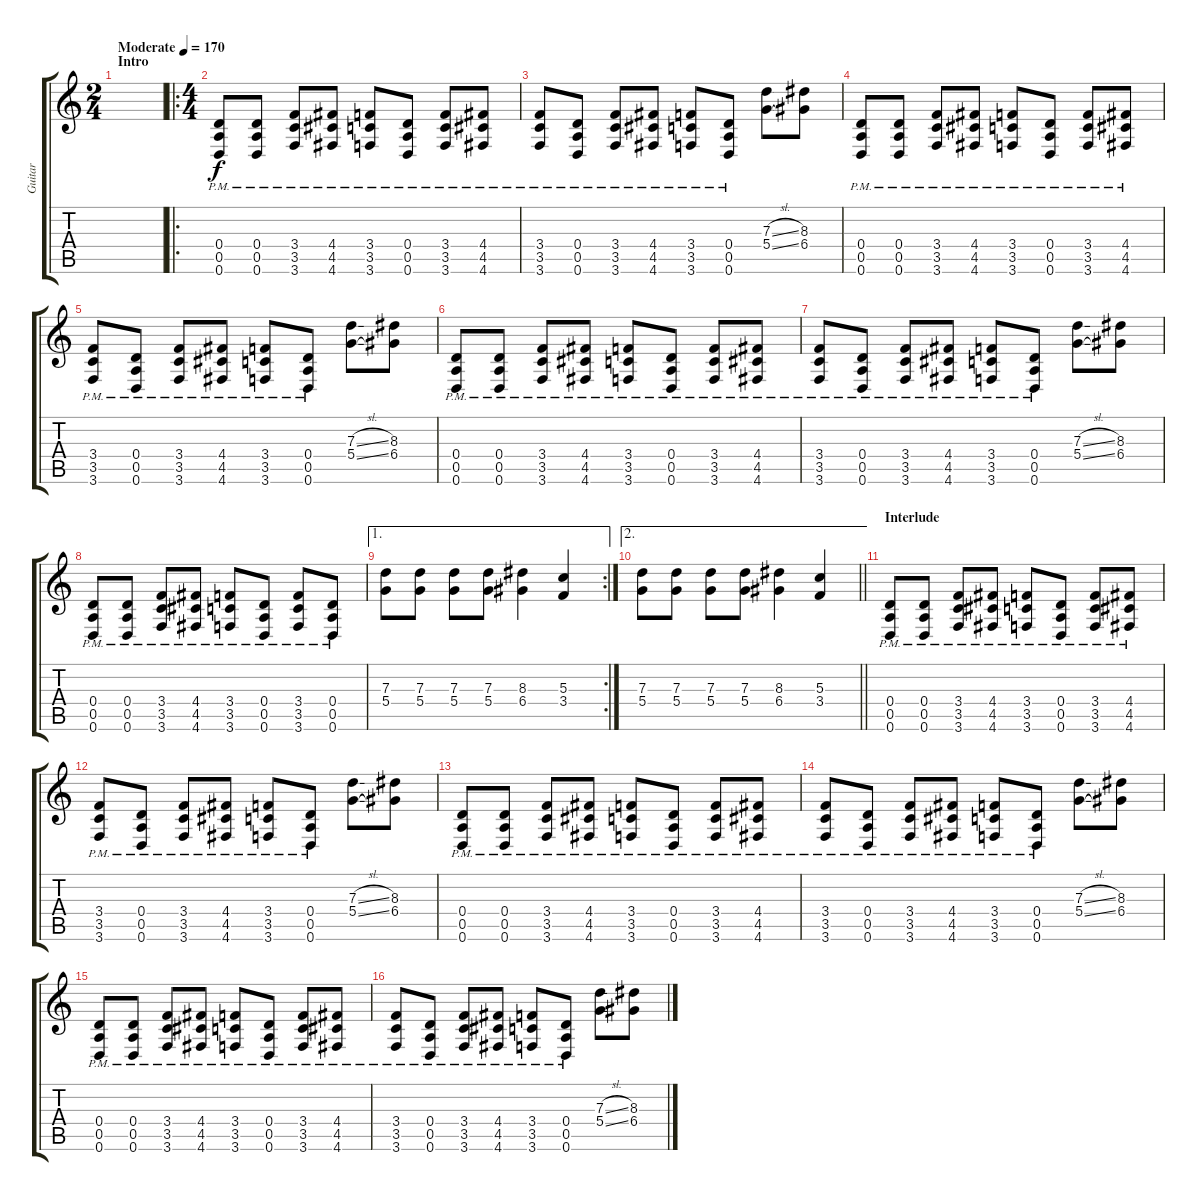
\track ("Guitar" "Guitar") {instrument distortionguitar}
\staff {score tabs}
\tuning (E4 B3 G3 D3 A2 D2) {hide}
\ts (2 4)
\section ("" "Intro")
\tempo (170 "Moderate")
\clef g2
\ks c
|
\ro
\ts (4 4)
(0.4{pm} 0.5{pm} 0.6{pm}).8 (0.4{pm} 0.5{pm} 0.6{pm}).8 (3.4{pm} 3.5{pm} 3.6{pm}).8 (4.4{pm} 4.5{pm} 4.6{pm}).8 (3.4{pm} 3.5{pm} 3.6{pm}).8 (0.4{pm} 0.5{pm} 0.6{pm}).8 (3.4{pm} 3.5{pm} 3.6{pm}).8 (4.4{pm} 4.5{pm} 4.6{pm}).8 |
(3.4{pm} 3.5{pm} 3.6{pm}).8 (0.4{pm} 0.5{pm} 0.6{pm}).8 (3.4{pm} 3.5{pm} 3.6{pm}).8 (4.4{pm} 4.5{pm} 4.6{pm}).8 (3.4{pm} 3.5{pm} 3.6{pm}).8 (0.4{pm} 0.5{pm} 0.6{pm}).8 (7.3{sl} 5.4{sl}).8 (8.3 6.4).8 |
(0.4{pm} 0.5{pm} 0.6{pm}).8 (0.4{pm} 0.5{pm} 0.6{pm}).8 (3.4{pm} 3.5{pm} 3.6{pm}).8 (4.4{pm} 4.5{pm} 4.6{pm}).8 (3.4{pm} 3.5{pm} 3.6{pm}).8 (0.4{pm} 0.5{pm} 0.6{pm}).8 (3.4{pm} 3.5{pm} 3.6{pm}).8 (4.4{pm} 4.5{pm} 4.6{pm}).8 |
(3.4{pm} 3.5{pm} 3.6{pm}).8 (0.4{pm} 0.5{pm} 0.6{pm}).8 (3.4{pm} 3.5{pm} 3.6{pm}).8 (4.4{pm} 4.5{pm} 4.6{pm}).8 (3.4{pm} 3.5{pm} 3.6{pm}).8 (0.4{pm} 0.5{pm} 0.6{pm}).8 (7.3{sl} 5.4{sl}).8 (8.3 6.4).8 |
(0.4{pm} 0.5{pm} 0.6{pm}).8 (0.4{pm} 0.5{pm} 0.6{pm}).8 (3.4{pm} 3.5{pm} 3.6{pm}).8 (4.4{pm} 4.5{pm} 4.6{pm}).8 (3.4{pm} 3.5{pm} 3.6{pm}).8 (0.4{pm} 0.5{pm} 0.6{pm}).8 (3.4{pm} 3.5{pm} 3.6{pm}).8 (4.4{pm} 4.5{pm} 4.6{pm}).8 |
(3.4{pm} 3.5{pm} 3.6{pm}).8 (0.4{pm} 0.5{pm} 0.6{pm}).8 (3.4{pm} 3.5{pm} 3.6{pm}).8 (4.4{pm} 4.5{pm} 4.6{pm}).8 (3.4{pm} 3.5{pm} 3.6{pm}).8 (0.4{pm} 0.5{pm} 0.6{pm}).8 (7.3{sl} 5.4{sl}).8 (8.3 6.4).8 |
(0.4{pm} 0.5{pm} 0.6{pm}).8 (0.4{pm} 0.5{pm} 0.6{pm}).8 (3.4{pm} 3.5{pm} 3.6{pm}).8 (4.4{pm} 4.5{pm} 4.6{pm}).8 (3.4{pm} 3.5{pm} 3.6{pm}).8 (0.4{pm} 0.5{pm} 0.6{pm}).8 (3.4{pm} 3.5{pm} 3.6{pm}).8 (0.4{pm} 0.5{pm} 0.6{pm}).8 |
\ae 1
\rc 2
(7.3 5.4).8 (7.3 5.4).8 (7.3 5.4).8 (7.3 5.4).8 (8.3 6.4).4 (5.3 3.4).4 |
\ae 2
\barLineRight lightlight
(7.3 5.4).8 (7.3 5.4).8 (7.3 5.4).8 (7.3 5.4).8 (8.3 6.4).4 (5.3 3.4).4 |
\section ("" "Interlude")
(0.4{pm} 0.5{pm} 0.6{pm}).8 (0.4{pm} 0.5{pm} 0.6{pm}).8 (3.4{pm} 3.5{pm} 3.6{pm}).8 (4.4{pm} 4.5{pm} 4.6{pm}).8 (3.4{pm} 3.5{pm} 3.6{pm}).8 (0.4{pm} 0.5{pm} 0.6{pm}).8 (3.4{pm} 3.5{pm} 3.6{pm}).8 (4.4{pm} 4.5{pm} 4.6{pm}).8 |
(3.4{pm} 3.5{pm} 3.6{pm}).8 (0.4{pm} 0.5{pm} 0.6{pm}).8 (3.4{pm} 3.5{pm} 3.6{pm}).8 (4.4{pm} 4.5{pm} 4.6{pm}).8 (3.4{pm} 3.5{pm} 3.6{pm}).8 (0.4{pm} 0.5{pm} 0.6{pm}).8 (7.3{sl} 5.4{sl}).8 (8.3 6.4).8 |
(0.4{pm} 0.5{pm} 0.6{pm}).8 (0.4{pm} 0.5{pm} 0.6{pm}).8 (3.4{pm} 3.5{pm} 3.6{pm}).8 (4.4{pm} 4.5{pm} 4.6{pm}).8 (3.4{pm} 3.5{pm} 3.6{pm}).8 (0.4{pm} 0.5{pm} 0.6{pm}).8 (3.4{pm} 3.5{pm} 3.6{pm}).8 (4.4{pm} 4.5{pm} 4.6{pm}).8 |
(3.4{pm} 3.5{pm} 3.6{pm}).8 (0.4{pm} 0.5{pm} 0.6{pm}).8 (3.4{pm} 3.5{pm} 3.6{pm}).8 (4.4{pm} 4.5{pm} 4.6{pm}).8 (3.4{pm} 3.5{pm} 3.6{pm}).8 (0.4{pm} 0.5{pm} 0.6{pm}).8 (7.3{sl} 5.4{sl}).8 (8.3 6.4).8 |
(0.4{pm} 0.5{pm} 0.6{pm}).8 (0.4{pm} 0.5{pm} 0.6{pm}).8 (3.4{pm} 3.5{pm} 3.6{pm}).8 (4.4{pm} 4.5{pm} 4.6{pm}).8 (3.4{pm} 3.5{pm} 3.6{pm}).8 (0.4{pm} 0.5{pm} 0.6{pm}).8 (3.4{pm} 3.5{pm} 3.6{pm}).8 (4.4{pm} 4.5{pm} 4.6{pm}).8 |
(3.4{pm} 3.5{pm} 3.6{pm}).8 (0.4{pm} 0.5{pm} 0.6{pm}).8 (3.4{pm} 3.5{pm} 3.6{pm}).8 (4.4{pm} 4.5{pm} 4.6{pm}).8 (3.4{pm} 3.5{pm} 3.6{pm}).8 (0.4{pm} 0.5{pm} 0.6{pm}).8 (7.3{sl} 5.4{sl}).8 (8.3 6.4).8
